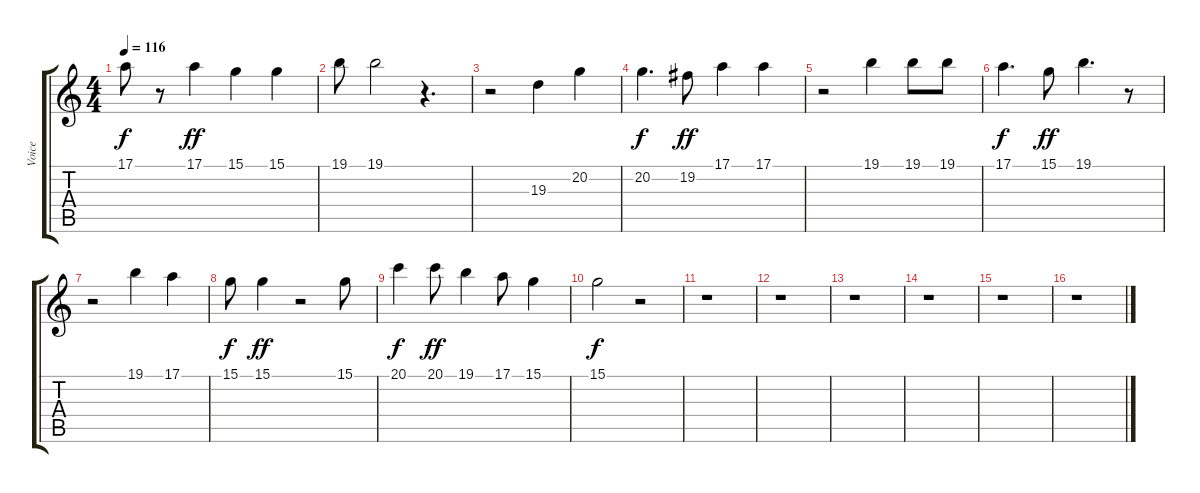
\track ("Voice" "Voice") {instrument vibraphone}
\staff {score tabs}
\tuning (E4 B3 G3 D3 A2 E2) {hide}
\ts (4 4)
\tempo 116
\clef g2
\ks c
17.1.8{dy f} r.8 17.1.4{dy ff} 15.1.4 15.1.4 |
19.1.8 19.1.2 r.4{d} |
r.2 19.3.4 20.2.4 |
20.2.4{d dy f} 19.2.8{dy ff} 17.1.4 17.1.4 |
r.2 19.1.4 19.1.8 19.1.8 |
17.1.4{d dy f} 15.1.8{dy ff} 19.1.4{d} r.8 |
r.2 19.1.4 17.1.4 |
15.1.8{dy f} 15.1.4{dy ff} r.2 15.1.8 |
20.1.4{dy f} 20.1.8{dy ff} 19.1.4 17.1.8 15.1.4 |
15.1.2{dy f} r.2 |
r.1 |
r.1 |
r.1 |
r.1 |
r.1 |
r.1
